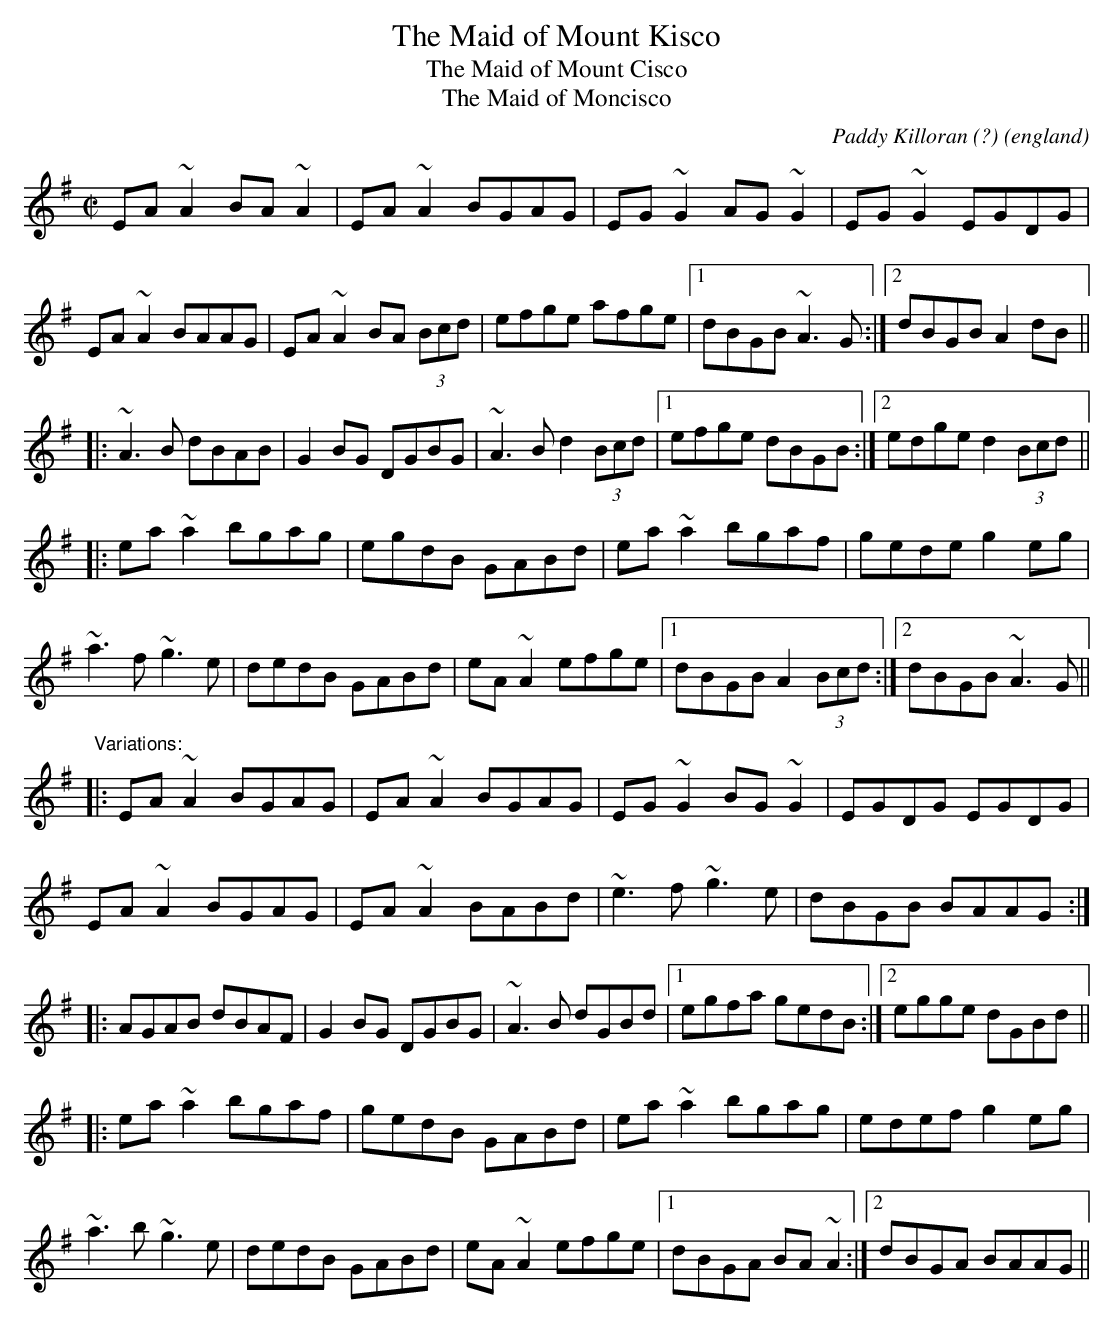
X:1
T:Maid of Mount Kisco, The
T:Maid of Mount Cisco, The
T:Maid of Moncisco, The
O:england
C:Paddy Killoran (?)
M:C|
K:Ador
EA~A2 BA~A2|EA~A2 BGAG|EG~G2 AG~G2|EG~G2 EGDG|
EA~A2 BAAG|EA~A2 BA (3Bcd|efge afge|1 dBGB ~A3G:|2 dBGB A2dB||
|:~A3B dBAB|G2BG DGBG|~A3B d2 (3Bcd|1 efge dBGB:|2 edge d2 (3Bcd||
|:ea~a2 bgag|egdB GABd|ea~a2 bgaf|gede g2eg|
~a3f ~g3e|dedB GABd|eA~A2 efge|1 dBGB A2 (3Bcd:|2 dBGB ~A3G||
"Variations:"
|:EA~A2 BGAG|EA~A2 BGAG|EG~G2 BG~G2|EGDG EGDG|
EA~A2 BGAG|EA~A2 BABd|~e3f ~g3e|dBGB BAAG:|
|:AGAB dBAF|G2BG DGBG|~A3B dGBd|1 egfa gedB:|2 egge dGBd||
|:ea~a2 bgaf|gedB GABd|ea~a2 bgag|edef g2eg|
~a3b ~g3e|dedB GABd|eA~A2 efge|1 dBGA BA~A2:|2 dBGA BAAG||
